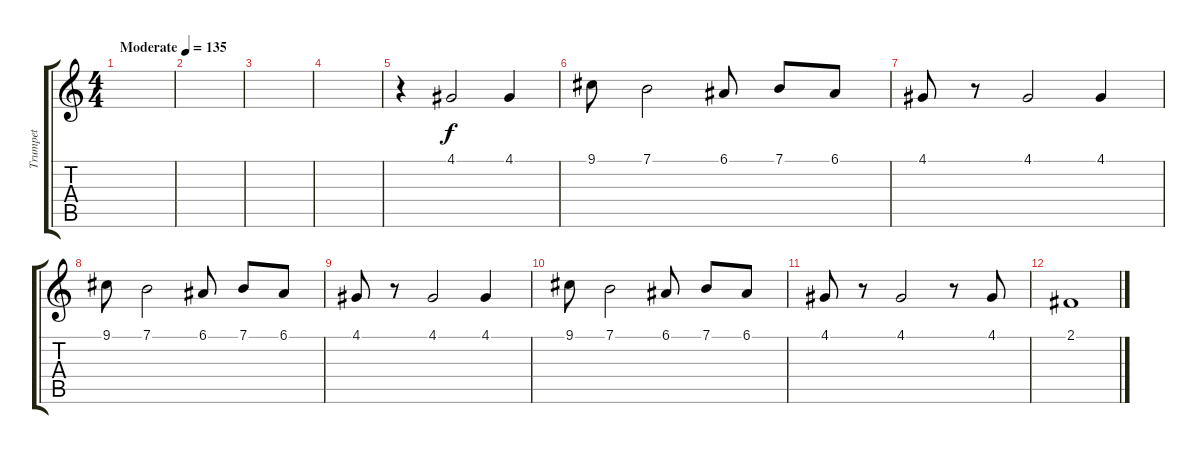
\track ("Trumpet" "Trumpet") {instrument trumpet}
\staff {score tabs}
\tuning (E4 B3 G3 D3 A2 E2) {hide}
\ts (4 4)
\tempo (135 "Moderate")
\clef g2
\ks c
|
|
|
|
r.4 4.1.2 4.1.4 |
9.1.8 7.1.2 6.1.8 7.1.8 6.1.8 |
4.1.8 r.8 4.1.2 4.1.4 |
9.1.8 7.1.2 6.1.8 7.1.8 6.1.8 |
4.1.8 r.8 4.1.2 4.1.4 |
9.1.8 7.1.2 6.1.8 7.1.8 6.1.8 |
4.1.8 r.8 4.1.2 r.8 4.1.8 |
2.1.1
